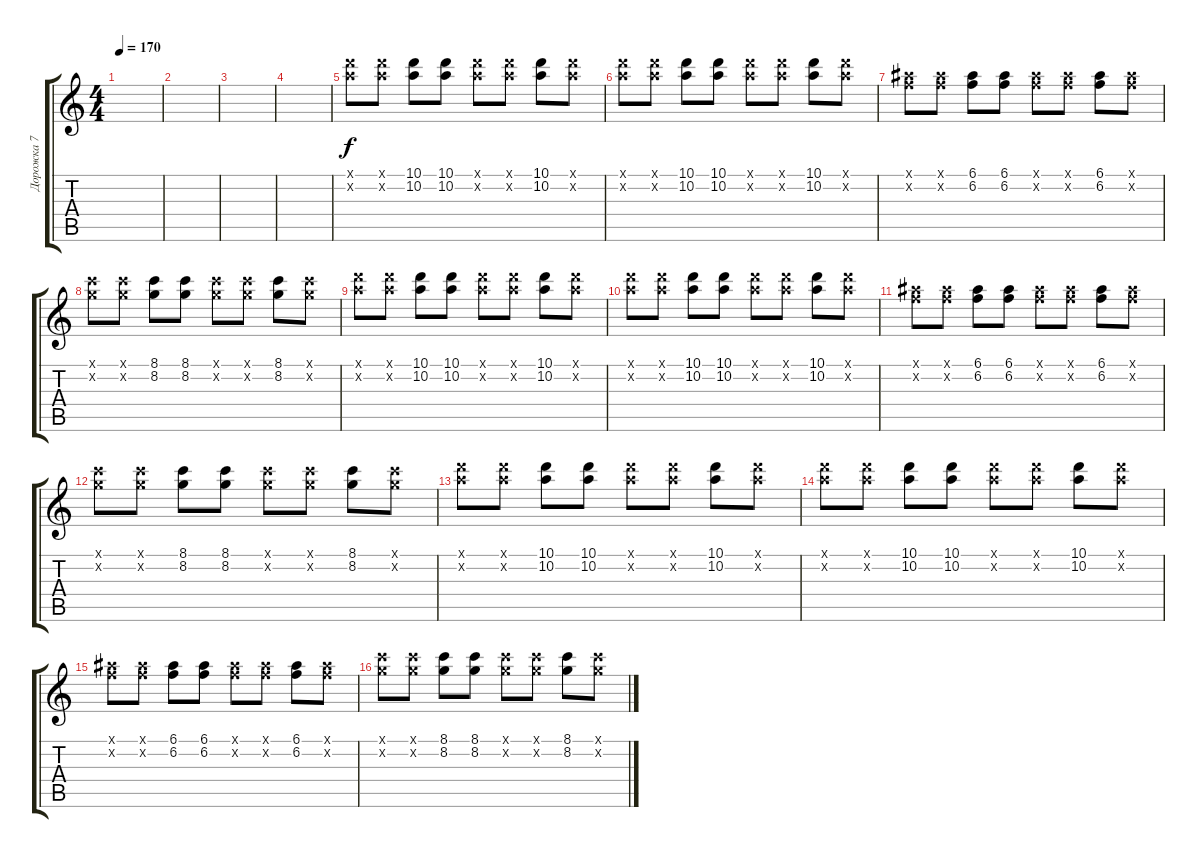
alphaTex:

\track ("Дорожка 7" "Дорожка 7") {instrument distortionguitar}
\staff {score tabs}
\tuning (E4 B3 G3 D3 A2 E2) {hide}
\ts (4 4)
\tempo 170
\clef g2
\ks c
|
|
|
|
(10.1{x} 10.2{x}).8 (10.1{x} 10.2{x}).8 (10.1 10.2).8 (10.1 10.2).8 (10.1{x} 10.2{x}).8 (10.1{x} 10.2{x}).8 (10.1 10.2).8 (10.1{x} 10.2{x}).8 |
(10.1{x} 10.2{x}).8 (10.1{x} 10.2{x}).8 (10.1 10.2).8 (10.1 10.2).8 (10.1{x} 10.2{x}).8 (10.1{x} 10.2{x}).8 (10.1 10.2).8 (10.1{x} 10.2{x}).8 |
(6.1{x} 6.2{x}).8 (6.1{x} 6.2{x}).8 (6.1 6.2).8 (6.1 6.2).8 (6.1{x} 6.2{x}).8 (6.1{x} 6.2{x}).8 (6.1 6.2).8 (6.1{x} 6.2{x}).8 |
(8.1{x} 8.2{x}).8 (8.1{x} 8.2{x}).8 (8.1 8.2).8 (8.1 8.2).8 (8.1{x} 8.2{x}).8 (8.1{x} 8.2{x}).8 (8.1 8.2).8 (8.1{x} 8.2{x}).8 |
(10.1{x} 10.2{x}).8 (10.1{x} 10.2{x}).8 (10.1 10.2).8 (10.1 10.2).8 (10.1{x} 10.2{x}).8 (10.1{x} 10.2{x}).8 (10.1 10.2).8 (10.1{x} 10.2{x}).8 |
(10.1{x} 10.2{x}).8 (10.1{x} 10.2{x}).8 (10.1 10.2).8 (10.1 10.2).8 (10.1{x} 10.2{x}).8 (10.1{x} 10.2{x}).8 (10.1 10.2).8 (10.1{x} 10.2{x}).8 |
(6.1{x} 6.2{x}).8 (6.1{x} 6.2{x}).8 (6.1 6.2).8 (6.1 6.2).8 (6.1{x} 6.2{x}).8 (6.1{x} 6.2{x}).8 (6.1 6.2).8 (6.1{x} 6.2{x}).8 |
(8.1{x} 8.2{x}).8 (8.1{x} 8.2{x}).8 (8.1 8.2).8 (8.1 8.2).8 (8.1{x} 8.2{x}).8 (8.1{x} 8.2{x}).8 (8.1 8.2).8 (8.1{x} 8.2{x}).8 |
(10.1{x} 10.2{x}).8 (10.1{x} 10.2{x}).8 (10.1 10.2).8 (10.1 10.2).8 (10.1{x} 10.2{x}).8 (10.1{x} 10.2{x}).8 (10.1 10.2).8 (10.1{x} 10.2{x}).8 |
(10.1{x} 10.2{x}).8 (10.1{x} 10.2{x}).8 (10.1 10.2).8 (10.1 10.2).8 (10.1{x} 10.2{x}).8 (10.1{x} 10.2{x}).8 (10.1 10.2).8 (10.1{x} 10.2{x}).8 |
(6.1{x} 6.2{x}).8 (6.1{x} 6.2{x}).8 (6.1 6.2).8 (6.1 6.2).8 (6.1{x} 6.2{x}).8 (6.1{x} 6.2{x}).8 (6.1 6.2).8 (6.1{x} 6.2{x}).8 |
(8.1{x} 8.2{x}).8 (8.1{x} 8.2{x}).8 (8.1 8.2).8 (8.1 8.2).8 (8.1{x} 8.2{x}).8 (8.1{x} 8.2{x}).8 (8.1 8.2).8 (8.1{x} 8.2{x}).8
